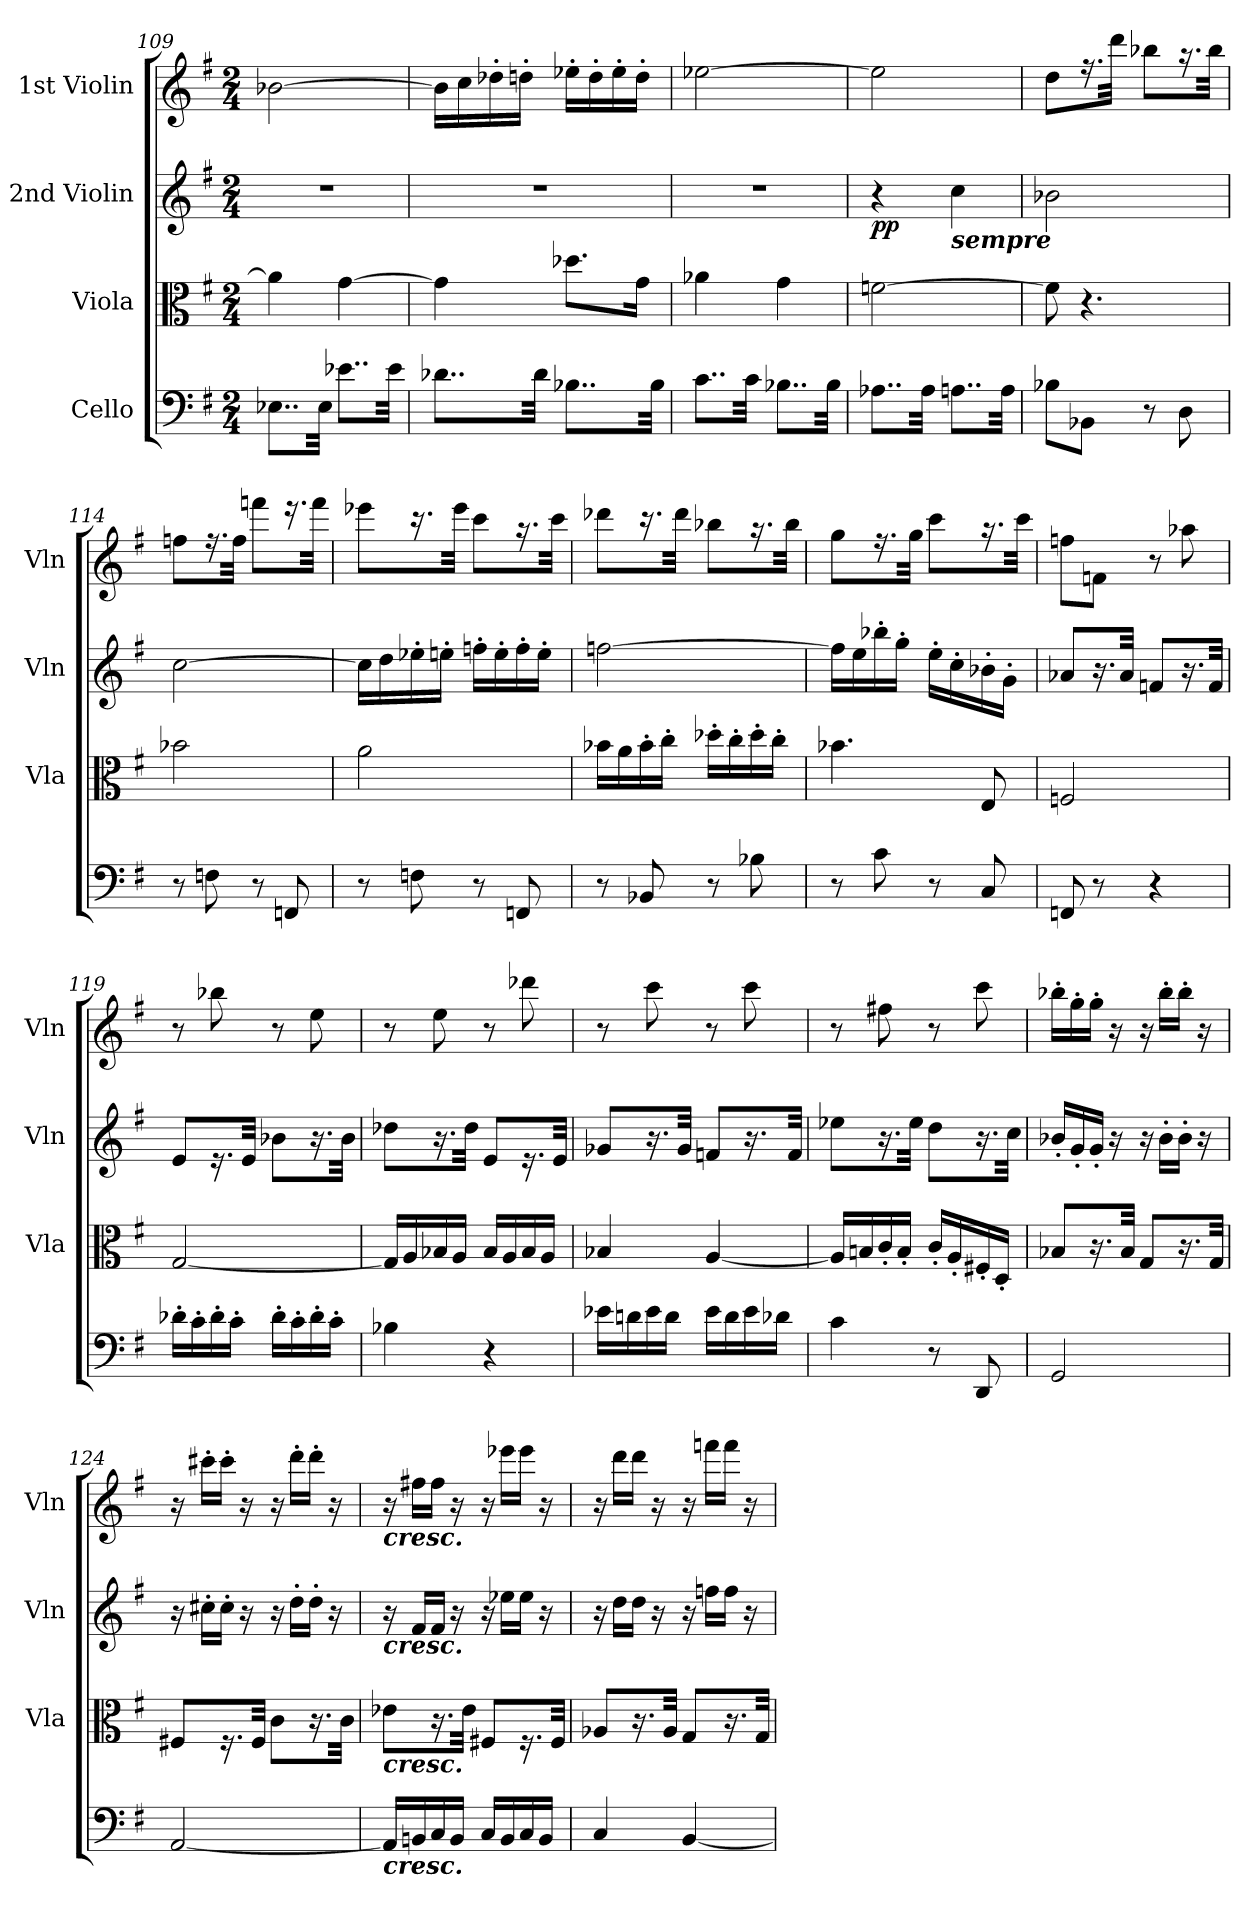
**kern	**kern	**kern	**dynam	**kern
*part4	*part3	*part2	*part2	*part1
*staff4	*staff3	*staff2	*staff2	*staff1
*I"Cello	*I"Viola	*I"2nd Violin	*	*I"1st Violin
*	*I'Vla	*I'Vln	*	*I'Vln
!!LO:PB:g=z
*clefF4	*clefC3	*clefG2	*	*clefG2
*k[f#]	*k[f#]	*k[f#]	*	*k[f#]
*G:	*G:	*G:	*	*G:
*M2/4	*M2/4	*M2/4	*	*M2/4
=109	=109	=109	=109	=109
8..E-X\L	4a-\]	2r	.	[2b-X\
32E-\Jkk	.	.	.	.
8..e-X\L	[4g\	.	.	.
32e-\Jkk	.	.	.	.
=110	=110	=110	=110	=110
8..d-X\L	4g\]	2r	.	16b-\LL]
.	.	.	.	16cc\
.	.	.	.	16dd-X'\
.	.	.	.	16ddn'\JJ
32d-\Jkk	.	.	.	.
8..B-X\L	8.dd-X\L	.	.	16ee-X'\LL
.	.	.	.	16dd'\
.	.	.	.	16ee-'\
.	16g\Jk	.	.	16dd'\JJ
32B-\Jkk	.	.	.	.
=111	=111	=111	=111	=111
8..c\L	4a-X\	2r	.	[2ee-X\
32c\Jkk	.	.	.	.
8..B-X\L	4g\	.	.	.
32B-\Jkk	.	.	.	.
=112	=112	=112	=112	=112
!	!	!	!LO:DY:b	!
8..A-X\L	[2fn\	4r	pp	2ee-\]
32A-\Jkk	.	.	.	.
!	!	!LO:TX:b:Bi:t=sempre	!	!
8..An\L	.	4cc\	.	.
32A\Jkk	.	.	.	.
=113	=113	=113	=113	=113
8B-X\L	8f\]	2b-X\	.	8dd\L
8BB-X\J	4.r	.	.	16.r
.	.	.	.	32ddd\Jkk
8r	.	.	.	8bb-X\L
8D\	.	.	.	16.r
.	.	.	.	32bb-\Jkk
!!LO:LB:g=z
=114	=114	=114	=114	=114
8r	2b-X\	[2cc\	.	8ffn\L
8Fn\	.	.	.	16.r
.	.	.	.	32ff\Jkk
8r	.	.	.	8fffn\L
8FFn/	.	.	.	16.r
.	.	.	.	32fff\Jkk
=115	=115	=115	=115	=115
8r	2a\	16cc\LL]	.	8eee-X\L
.	.	16dd\	.	.
8Fn\	.	16ee-X'\	.	16.r
.	.	16een'\JJ	.	.
.	.	.	.	32eee-\Jkk
8r	.	16ffn'\LL	.	8ccc\L
.	.	16ee'\	.	.
8FFn/	.	16ff'\	.	16.r
.	.	16ee'\JJ	.	.
.	.	.	.	32ccc\Jkk
=116	=116	=116	=116	=116
8r	16b-X\LL	[2ffn\	.	8ddd-X\L
.	16a\	.	.	.
8BB-X/	16b-'\	.	.	16.r
.	16cc'\JJ	.	.	.
.	.	.	.	32ddd-\Jkk
8r	16dd-X'\LL	.	.	8bb-X\L
.	16cc'\	.	.	.
8B-X\	16dd-'\	.	.	16.r
.	16cc'\JJ	.	.	.
.	.	.	.	32bb-\Jkk
=117	=117	=117	=117	=117
8r	4.b-X\	16ff\LL]	.	8gg\L
.	.	16ee\	.	.
8c\	.	16bb-X'\	.	16.r
.	.	16gg'\JJ	.	.
.	.	.	.	32gg\Jkk
8r	.	16ee'\LL	.	8ccc\L
.	.	16cc'\	.	.
8C/	8E/	16b-X'\	.	16.r
.	.	16g'\JJ	.	.
.	.	.	.	32ccc\Jkk
!!LO:PB:g=z
=118	=118	=118	=118	=118
8FFn/	2Fn/	8a-X/L	.	8ffn\L
8r	.	16.r	.	8fn\J
.	.	32a-/Jkk	.	.
4r	.	8fn/L	.	8r
.	.	16.r	.	8aa-X\
.	.	32f/Jkk	.	.
=119	=119	=119	=119	=119
16d-X'\LL	[2G/	8e/L	.	8r
16c'\	.	.	.	.
16d-'\	.	16.r	.	8bb-X\
16c'\JJ	.	.	.	.
.	.	32e/Jkk	.	.
16d-'\LL	.	8b-X\L	.	8r
16c'\	.	.	.	.
16d-'\	.	16.r	.	8ee\
16c'\JJ	.	.	.	.
.	.	32b-\Jkk	.	.
=120	=120	=120	=120	=120
4B-X\	16G/LL]	8dd-X\L	.	8r
.	16A/	.	.	.
.	16B-X/	16.r	.	8ee\
.	16A/JJ	.	.	.
.	.	32dd-\Jkk	.	.
4r	16B-/LL	8e/L	.	8r
.	16A/	.	.	.
.	16B-/	16.r	.	8ddd-X\
.	16A/JJ	.	.	.
.	.	32e/Jkk	.	.
!!LO:LB:g=z
=121	=121	=121	=121	=121
16e-X\LL	4B-X/	8g-X/L	.	8r
16dn\	.	.	.	.
16e-\	.	16.r	.	8ccc\
16d\JJ	.	.	.	.
.	.	32g-/Jkk	.	.
16e-\LL	[4A/	8fn/L	.	8r
16d\	.	.	.	.
16e-\	.	16.r	.	8ccc\
16d-X\JJ	.	.	.	.
.	.	32f/Jkk	.	.
!!LO:PB:g=z
=122	=122	=122	=122	=122
4c\	16A/LL]	8ee-X\L	.	8r
.	16Bn/	.	.	.
.	16c'/	16.r	.	8ff#X\
.	16B'/JJ	.	.	.
.	.	32ee-\Jkk	.	.
8r	16c'/LL	8dd\L	.	8r
.	16A'/	.	.	.
8DD/	16F#X'/	16.r	.	8ccc\
.	16D'/JJ	.	.	.
.	.	32cc\Jkk	.	.
=123	=123	=123	=123	=123
2GG/	8B-X/L	16b-X'/LL	.	16bb-X'\LL
.	.	16g'/	.	16gg'\
.	16.r	16g'/JJ	.	16gg'\JJ
.	.	16r	.	16r
.	32B-/Jkk	.	.	.
.	8G/L	16r	.	16r
.	.	16b-'\LL	.	16bb-'\LL
.	16.r	16b-'\JJ	.	16bb-'\JJ
.	.	16r	.	16r
.	32G/Jkk	.	.	.
=124	=124	=124	=124	=124
[2AA/	8F#X/L	16r	.	16r
.	.	16cc#X'\LL	.	16ccc#X'\LL
.	16.r	16cc#'\JJ	.	16ccc#'\JJ
.	.	16r	.	16r
.	32F#/Jkk	.	.	.
.	8c\L	16r	.	16r
.	.	16dd'\LL	.	16ddd'\LL
.	16.r	16dd'\JJ	.	16ddd'\JJ
.	.	16r	.	16r
.	32c\Jkk	.	.	.
!!LO:LB:g=z
=125	=125	=125	=125	=125
!	!	!	!	!LO:TX:b:Bi:t=cresc.
!	!	!LO:TX:b:Bi:t=cresc.	!	!
!	!LO:TX:b:Bi:t=cresc.	!	!	!
!LO:TX:b:Bi:t=cresc.	!	!	!	!
16AA/LL]	8e-X\L	16r	.	16r
16BBn/	.	16f#/LL	.	16ff#X\LL
16C/	16.r	16f#/JJ	.	16ff#\JJ
16BB/JJ	.	16r	.	16r
.	32e-\Jkk	.	.	.
16C/LL	8F#X/L	16r	.	16r
16BB/	.	16ee-X\LL	.	16eee-X\LL
16C/	16.r	16ee-\JJ	.	16eee-\JJ
16BB/JJ	.	16r	.	16r
.	32F#/Jkk	.	.	.
!!LO:PB:g=z
=126	=126	=126	=126	=126
4C/	8A-X/L	16r	.	16r
.	.	16dd\LL	.	16ddd\LL
.	16.r	16dd\JJ	.	16ddd\JJ
.	.	16r	.	16r
.	32A-/Jkk	.	.	.
[4BB/	8G/L	16r	.	16r
.	.	16ffn\LL	.	16fffn\LL
.	16.r	16ff\JJ	.	16fff\JJ
.	.	16r	.	16r
.	32G/Jkk	.	.	.
=	=	=	=	=
*-	*-	*-	*-	*-
